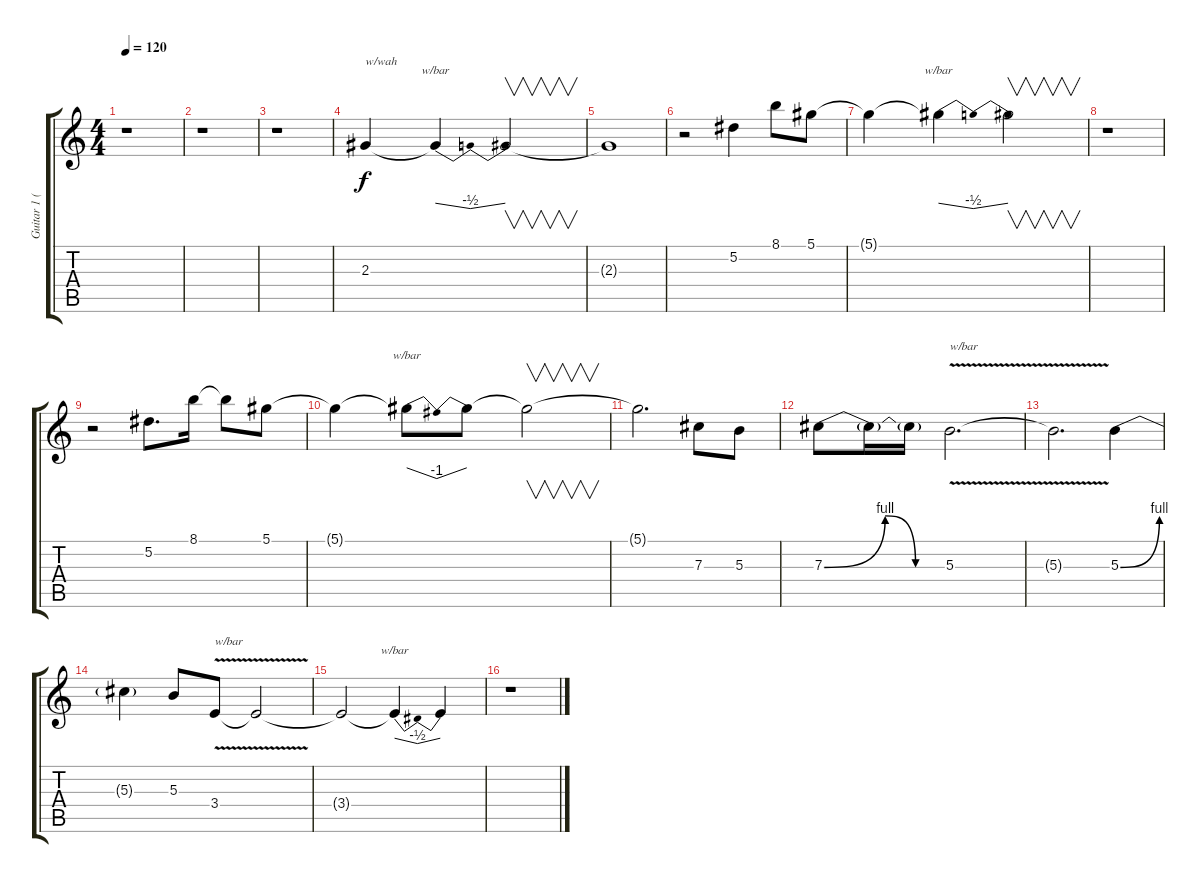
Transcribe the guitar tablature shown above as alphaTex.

\track ("Guitar 1 (Slash)" "Guitar 1 (") {instrument overdrivenguitar}
\staff {score tabs}
\tuning (Eb4 Bb3 Gb3 Db3 Ab2 Eb2) {hide}
\ts (4 4)
\tempo 120
\clef g2
\ks c
r.1{dy f} |
r.1 |
r.1 |
2.3.4{txt "w/wah"} 2.3{t}.4{tbe (dip default 0 0 30 -2 60 0)} 2.3{t}.2{v} |
2.3{t}.1 |
r.2 5.2.4 8.1.8 5.1.8 |
5.1{t}.4 5.1{t}.4{tbe (dip default 0 0 30 -2 60 0)} 5.1{t}.2{v} |
r.1 |
r.2 5.2.8{d} 8.1.16 8.1{t}.8 5.1.8 |
5.1{t}.4 5.1{t}.8{tbe (dip default 0 0 30 -4 60 0)} 5.1{t}.8 5.1{t}.2{v} |
5.1{t}.2{d} 7.3.8 5.3.8 |
7.3{be (custom 0 0 30 4 45 0 60 0)}.8 7.3{t}.16 7.3{t}.16 5.3{v}.2{d txt "w/bar"} |
5.3{t}.2{d} 5.3{be (bend 0 0 60 4)}.4 |
5.3{t}.4 5.3.8 3.4{v}.8{txt "w/bar"} 3.4{t}.2 |
3.4{t}.2 3.4{t}.4{tbe (dip default 0 0 30 -2 60 0)} 3.4{t}.4 |
r.1
